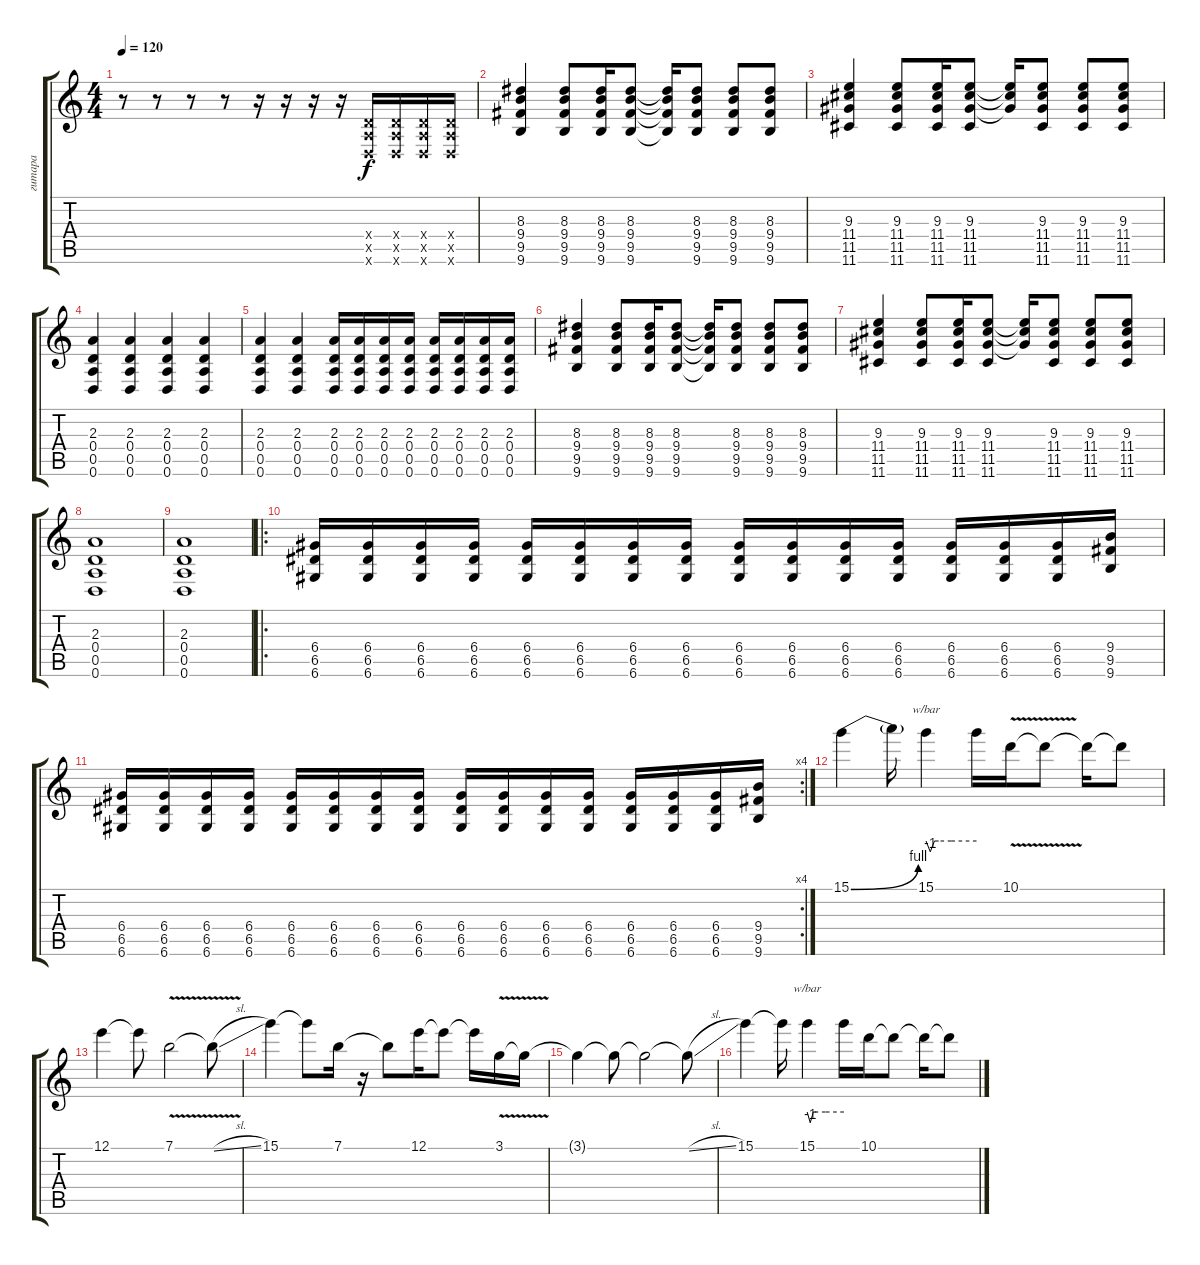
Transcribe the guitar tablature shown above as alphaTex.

\track ("гитара" "гитара") {instrument distortionguitar}
\staff {score tabs}
\tuning (E4 B3 G3 D3 A2 D2) {hide}
\ts (4 4)
\tempo 120
\clef g2
\ks c
r.8{dy f} r.8 r.8 r.8 r.16 r.16 r.16 r.16 (0.4{x} 0.5{x} 0.6{x}).16 (0.4{x} 0.5{x} 0.6{x}).16 (0.4{x} 0.5{x} 0.6{x}).16 (0.4{x} 0.5{x} 0.6{x}).16 |
(8.3 9.4 9.5 9.6).4 (8.3 9.4 9.5 9.6).8 (8.3 9.4 9.5 9.6).16 (8.3 9.4 9.5 9.6).8 (8.3{t} 9.4{t} 9.5{t} 9.6{t}).16 (8.3 9.4 9.5 9.6).8 (8.3 9.4 9.5 9.6).8 (8.3 9.4 9.5 9.6).8 |
(9.3 11.4 11.5 11.6).4 (9.3 11.4 11.5 11.6).8 (9.3 11.4 11.5 11.6).16 (9.3 11.4 11.5 11.6).8 (9.3{t} 11.4{t} 11.5{t}).16 (9.3 11.4 11.5 11.6).8 (9.3 11.4 11.5 11.6).8 (9.3 11.4 11.5 11.6).8 |
(2.3 0.4 0.5 0.6).4 (2.3 0.4 0.5 0.6).4 (2.3 0.4 0.5 0.6).4 (2.3 0.4 0.5 0.6).4 |
(2.3 0.4 0.5 0.6).4 (2.3 0.4 0.5 0.6).4 (2.3 0.4 0.5 0.6).16 (2.3 0.4 0.5 0.6).16 (2.3 0.4 0.5 0.6).16 (2.3 0.4 0.5 0.6).16 (2.3 0.4 0.5 0.6).16 (2.3 0.4 0.5 0.6).16 (2.3 0.4 0.5 0.6).16 (2.3 0.4 0.5 0.6).16 |
(8.3 9.4 9.5 9.6).4 (8.3 9.4 9.5 9.6).8 (8.3 9.4 9.5 9.6).16 (8.3 9.4 9.5 9.6).8 (8.3{t} 9.4{t} 9.5{t} 9.6{t}).16 (8.3 9.4 9.5 9.6).8 (8.3 9.4 9.5 9.6).8 (8.3 9.4 9.5 9.6).8 |
(9.3 11.4 11.5 11.6).4 (9.3 11.4 11.5 11.6).8 (9.3 11.4 11.5 11.6).16 (9.3 11.4 11.5 11.6).8 (9.3{t} 11.4{t} 11.5{t}).16 (9.3 11.4 11.5 11.6).8 (9.3 11.4 11.5 11.6).8 (9.3 11.4 11.5 11.6).8 |
(2.3 0.4 0.5 0.6).1 |
(2.3 0.4 0.5 0.6).1 |
\ro
(6.4 6.5 6.6).16 (6.4 6.5 6.6).16 (6.4 6.5 6.6).16 (6.4 6.5 6.6).16 (6.4 6.5 6.6).16 (6.4 6.5 6.6).16 (6.4 6.5 6.6).16 (6.4 6.5 6.6).16 (6.4 6.5 6.6).16 (6.4 6.5 6.6).16 (6.4 6.5 6.6).16 (6.4 6.5 6.6).16 (6.4 6.5 6.6).16 (6.4 6.5 6.6).16 (6.4 6.5 6.6).16 (9.4 9.5 9.6).16 |
\rc 4
(6.4 6.5 6.6).16 (6.4 6.5 6.6).16 (6.4 6.5 6.6).16 (6.4 6.5 6.6).16 (6.4 6.5 6.6).16 (6.4 6.5 6.6).16 (6.4 6.5 6.6).16 (6.4 6.5 6.6).16 (6.4 6.5 6.6).16 (6.4 6.5 6.6).16 (6.4 6.5 6.6).16 (6.4 6.5 6.6).16 (6.4 6.5 6.6).16 (6.4 6.5 6.6).16 (6.4 6.5 6.6).16 (9.4 9.5 9.6).16 |
15.1{be (bend 0 0 60 4)}.4{volume 16} 15.1{t}.16 15.1.4{tbe (custom default 0 0 5 -4 10 0 15 0 30 0 60 0)} 15.1{t}.16 10.1{v}.16 10.1{t}.8 10.1{t}.16 10.1{t}.8 |
12.1.4 12.1{t}.8 7.1{v}.2 7.1{sl t}.8 |
15.1.4 15.1{t}.8 7.1.16 r.16 7.1{t}.8 12.1.16 12.1{t}.8 12.1{t}.16 3.1{v}.16 3.1{t}.16 |
3.1{t}.4 3.1{t}.8 3.1{t}.2 3.1{sl t}.8 |
15.1.4 15.1{t}.16 15.1.4{tbe (custom default 0 0 5 -4 10 0 15 0 30 0 60 0)} 15.1{t}.16 10.1.16 10.1{t}.8 10.1{t}.16 10.1{t}.8
